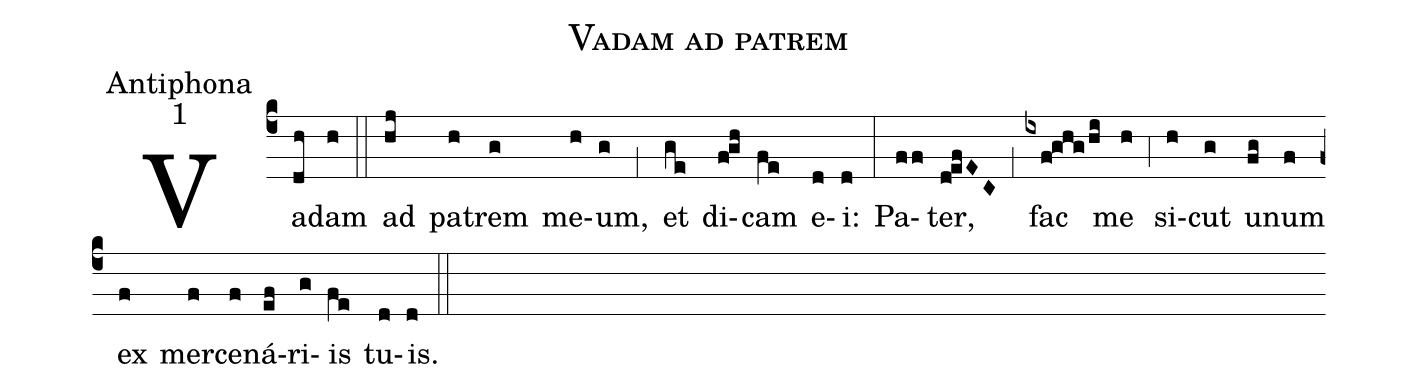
name:Vadam ad patrem;
office-part:Antiphona;
mode:1;
%%
(c4) Va(dh)dam(h) (::)
ad(hj) pa(h)trem(g) me(h)um,(g) (,1) et(ge) di(f!gh)cam(fe) e(d)i:(d) (:)
Pa(ff)ter,(d!efEC) (,1) fac(ixf!ghg/hi) me(h) (,4) si(h)cut(g) u(fg)num(f) ex(f) mer(f)ce(f)ná(ef)ri(g)is(fe) tu(d)is.(d) (::)
